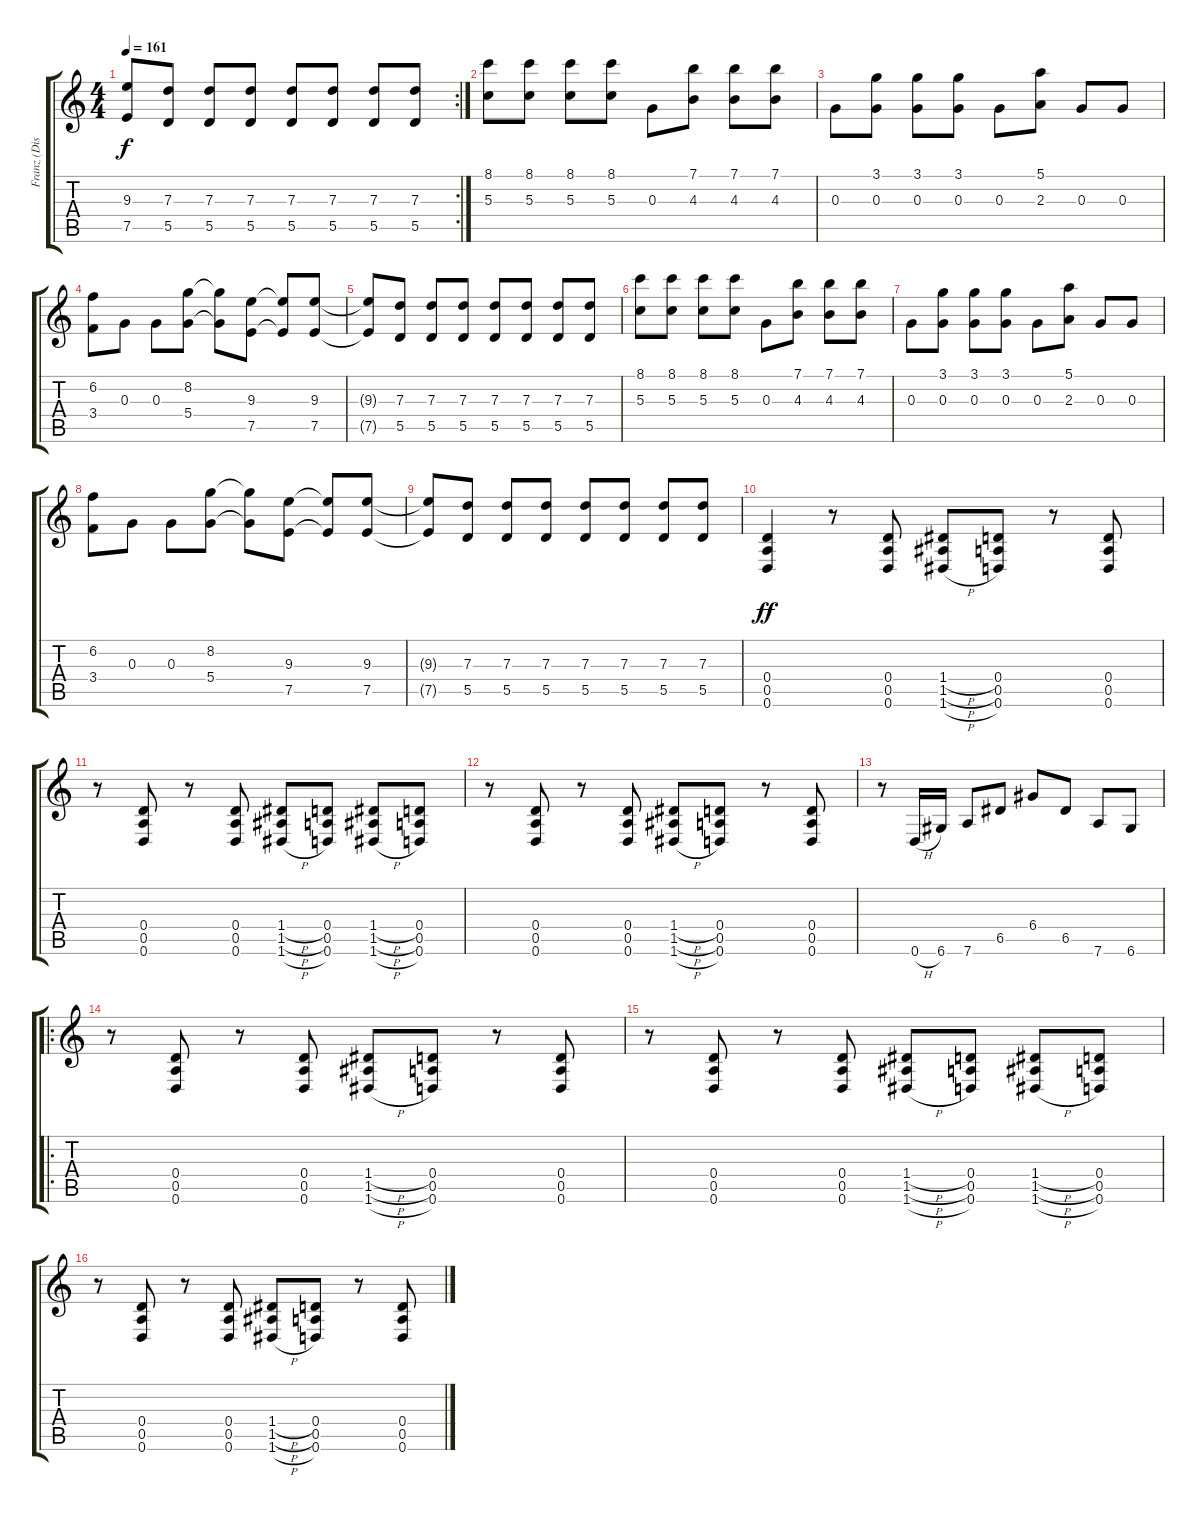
\track ("Franz (Distortion Guitar)" "Franz (Dis") {instrument overdrivenguitar}
\staff {score tabs}
\tuning (E4 B3 G3 D3 A2 D2) {hide}
\rc 2
\ts (4 4)
\tempo 161
\clef g2
\ks c
(9.3{t} 7.5{t}).8{dy f} (7.3 5.5).8 (7.3 5.5).8 (7.3 5.5).8 (7.3 5.5).8 (7.3 5.5).8 (7.3 5.5).8 (7.3 5.5).8 |
(8.1 5.3).8 (8.1 5.3).8 (8.1 5.3).8 (8.1 5.3).8 0.3.8 (7.1 4.3).8 (7.1 4.3).8 (7.1 4.3).8 |
0.3.8 (3.1 0.3).8 (3.1 0.3).8 (3.1 0.3).8 0.3.8 (5.1 2.3).8 0.3.8 0.3.8 |
(6.2 3.4).8 0.3.8 0.3.8 (8.2 5.4).8 (8.2{t} 5.4{t}).8 (9.3 7.5).8 (9.3{t} 7.5{t}).8 (9.3 7.5).8 |
(9.3{t} 7.5{t}).8 (7.3 5.5).8 (7.3 5.5).8 (7.3 5.5).8 (7.3 5.5).8 (7.3 5.5).8 (7.3 5.5).8 (7.3 5.5).8 |
(8.1 5.3).8 (8.1 5.3).8 (8.1 5.3).8 (8.1 5.3).8 0.3.8 (7.1 4.3).8 (7.1 4.3).8 (7.1 4.3).8 |
0.3.8 (3.1 0.3).8 (3.1 0.3).8 (3.1 0.3).8 0.3.8 (5.1 2.3).8 0.3.8 0.3.8 |
(6.2 3.4).8 0.3.8 0.3.8 (8.2 5.4).8 (8.2{t} 5.4{t}).8 (9.3 7.5).8 (9.3{t} 7.5{t}).8 (9.3 7.5).8 |
(9.3{t} 7.5{t}).8 (7.3 5.5).8 (7.3 5.5).8 (7.3 5.5).8 (7.3 5.5).8 (7.3 5.5).8 (7.3 5.5).8 (7.3 5.5).8 |
(0.4 0.5 0.6).4{dy ff} r.8 (0.4 0.5 0.6).8 (1.4{h} 1.5{h} 1.6{h}).8 (0.4 0.5 0.6).8 r.8 (0.4 0.5 0.6).8 |
r.8 (0.4 0.5 0.6).8 r.8 (0.4 0.5 0.6).8 (1.4{h} 1.5{h} 1.6{h}).8 (0.4 0.5 0.6).8 (1.4{h} 1.5{h} 1.6{h}).8 (0.4 0.5 0.6).8 |
r.8 (0.4 0.5 0.6).8 r.8 (0.4 0.5 0.6).8 (1.4{h} 1.5{h} 1.6{h}).8 (0.4 0.5 0.6).8 r.8 (0.4 0.5 0.6).8 |
r.8 0.6{h}.16 6.6.16 7.6.8 6.5.8 6.4.8 6.5.8 7.6.8 6.6.8 |
\ro
r.8 (0.4 0.5 0.6).8 r.8 (0.4 0.5 0.6).8 (1.4{h} 1.5{h} 1.6{h}).8 (0.4 0.5 0.6).8 r.8 (0.4 0.5 0.6).8 |
r.8 (0.4 0.5 0.6).8 r.8 (0.4 0.5 0.6).8 (1.4{h} 1.5{h} 1.6{h}).8 (0.4 0.5 0.6).8 (1.4{h} 1.5{h} 1.6{h}).8 (0.4 0.5 0.6).8 |
r.8 (0.4 0.5 0.6).8 r.8 (0.4 0.5 0.6).8 (1.4{h} 1.5{h} 1.6{h}).8 (0.4 0.5 0.6).8 r.8 (0.4 0.5 0.6).8
